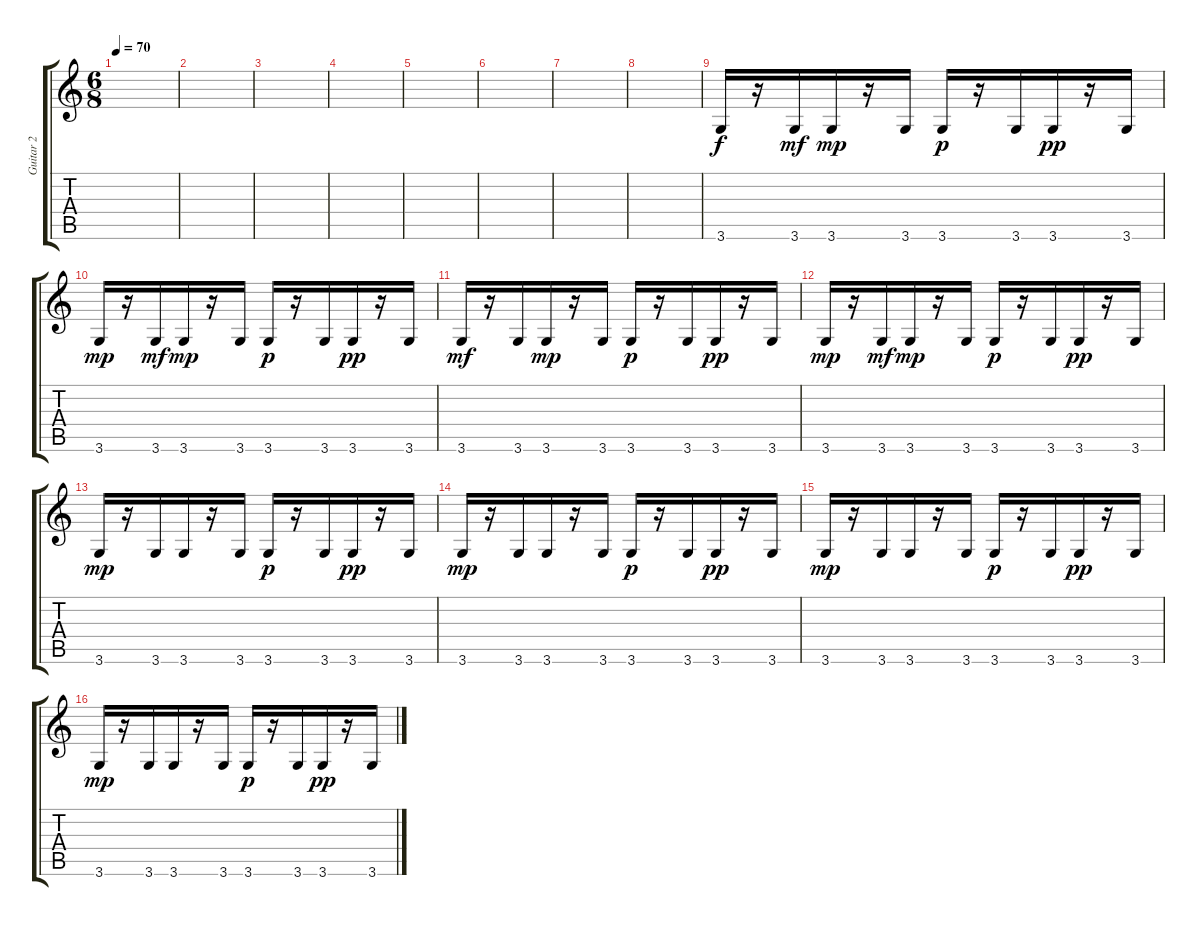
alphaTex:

\track ("Guitar 2" "Guitar 2") {instrument acousticguitarsteel}
\staff {score tabs}
\tuning (E4 B3 G3 D3 A2 E2) {hide}
\ts (6 8)
\tempo 70
\clef g2
\ks c
|
|
|
|
|
|
|
|
3.6.16 r.16 3.6.16{dy mf} 3.6.16{dy mp} r.16 3.6.16 3.6.16{dy p} r.16 3.6.16 3.6.16{dy pp} r.16 3.6.16 |
3.6.16{dy mp} r.16 3.6.16{dy mf} 3.6.16{dy mp} r.16 3.6.16 3.6.16{dy p} r.16 3.6.16 3.6.16{dy pp} r.16 3.6.16 |
3.6.16{dy mf} r.16 3.6.16 3.6.16{dy mp} r.16 3.6.16 3.6.16{dy p} r.16 3.6.16 3.6.16{dy pp} r.16 3.6.16 |
3.6.16{dy mp} r.16 3.6.16{dy mf} 3.6.16{dy mp} r.16 3.6.16 3.6.16{dy p} r.16 3.6.16 3.6.16{dy pp} r.16 3.6.16 |
3.6.16{dy mp} r.16 3.6.16 3.6.16 r.16 3.6.16 3.6.16{dy p} r.16 3.6.16 3.6.16{dy pp} r.16 3.6.16 |
3.6.16{dy mp} r.16 3.6.16 3.6.16 r.16 3.6.16 3.6.16{dy p} r.16 3.6.16 3.6.16{dy pp} r.16 3.6.16 |
3.6.16{dy mp} r.16 3.6.16 3.6.16 r.16 3.6.16 3.6.16{dy p} r.16 3.6.16 3.6.16{dy pp} r.16 3.6.16 |
3.6.16{dy mp} r.16 3.6.16 3.6.16 r.16 3.6.16 3.6.16{dy p} r.16 3.6.16 3.6.16{dy pp} r.16 3.6.16
